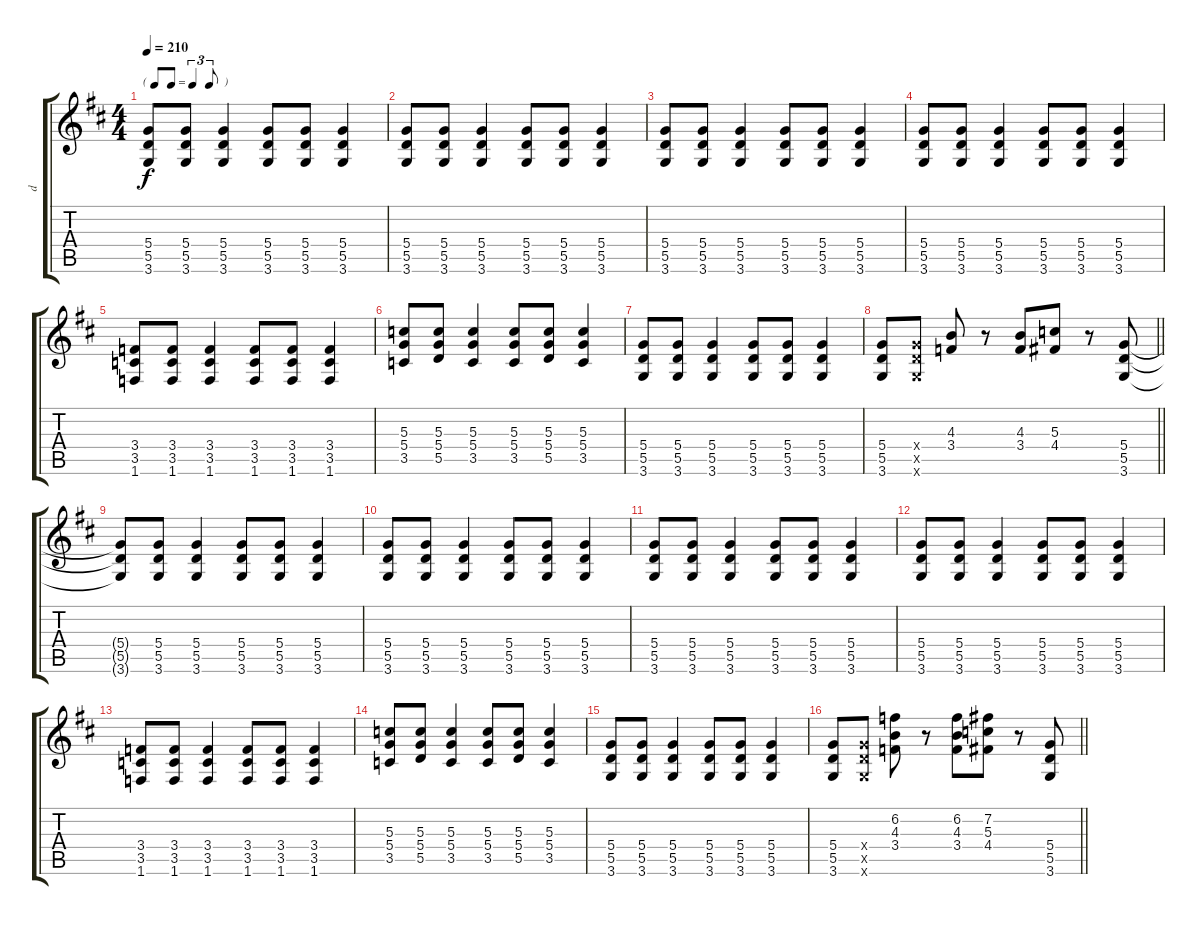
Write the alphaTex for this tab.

\track ("d" "d") {instrument distortionguitar}
\staff {score tabs}
\tuning (E4 B3 G3 D3 A2 E2) {hide}
\ts (4 4)
\tf triplet8th
\tempo 210
\clef g2
\ks d
(5.4 5.5 3.6).8{dy f} (5.4 5.5 3.6).8 (5.4 5.5 3.6).4 (5.4 5.5 3.6).8 (5.4 5.5 3.6).8 (5.4 5.5 3.6).4 |
(5.4 5.5 3.6).8 (5.4 5.5 3.6).8 (5.4 5.5 3.6).4 (5.4 5.5 3.6).8 (5.4 5.5 3.6).8 (5.4 5.5 3.6).4 |
(5.4 5.5 3.6).8 (5.4 5.5 3.6).8 (5.4 5.5 3.6).4 (5.4 5.5 3.6).8 (5.4 5.5 3.6).8 (5.4 5.5 3.6).4 |
(5.4 5.5 3.6).8 (5.4 5.5 3.6).8 (5.4 5.5 3.6).4 (5.4 5.5 3.6).8 (5.4 5.5 3.6).8 (5.4 5.5 3.6).4 |
(3.4 3.5 1.6).8 (3.4 3.5 1.6).8 (3.4 3.5 1.6).4 (3.4 3.5 1.6).8 (3.4 3.5 1.6).8 (3.4 3.5 1.6).4 |
(5.3 5.4 3.5).8 (5.3 5.4 5.5).8 (5.3 5.4 3.5).4 (5.3 5.4 3.5).8 (5.3 5.4 5.5).8 (5.3 5.4 3.5).4 |
(5.4 5.5 3.6).8 (5.4 5.5 3.6).8 (5.4 5.5 3.6).4 (5.4 5.5 3.6).8 (5.4 5.5 3.6).8 (5.4 5.5 3.6).4 |
\barLineRight lightlight
(5.4 5.5 3.6).8 (5.4{x} 5.5{x} 3.6{x}).8 (4.3 3.4).8 r.8 (4.3 3.4).8 (5.3 4.4).8 r.8 (5.4 5.5 3.6).8 |
(5.4{t} 5.5{t} 3.6{t}).8 (5.4 5.5 3.6).8 (5.4 5.5 3.6).4 (5.4 5.5 3.6).8 (5.4 5.5 3.6).8 (5.4 5.5 3.6).4 |
(5.4 5.5 3.6).8 (5.4 5.5 3.6).8 (5.4 5.5 3.6).4 (5.4 5.5 3.6).8 (5.4 5.5 3.6).8 (5.4 5.5 3.6).4 |
(5.4 5.5 3.6).8 (5.4 5.5 3.6).8 (5.4 5.5 3.6).4 (5.4 5.5 3.6).8 (5.4 5.5 3.6).8 (5.4 5.5 3.6).4 |
(5.4 5.5 3.6).8 (5.4 5.5 3.6).8 (5.4 5.5 3.6).4 (5.4 5.5 3.6).8 (5.4 5.5 3.6).8 (5.4 5.5 3.6).4 |
(3.4 3.5 1.6).8 (3.4 3.5 1.6).8 (3.4 3.5 1.6).4 (3.4 3.5 1.6).8 (3.4 3.5 1.6).8 (3.4 3.5 1.6).4 |
(5.3 5.4 3.5).8 (5.3 5.4 5.5).8 (5.3 5.4 3.5).4 (5.3 5.4 3.5).8 (5.3 5.4 5.5).8 (5.3 5.4 3.5).4 |
(5.4 5.5 3.6).8 (5.4 5.5 3.6).8 (5.4 5.5 3.6).4 (5.4 5.5 3.6).8 (5.4 5.5 3.6).8 (5.4 5.5 3.6).4 |
\barLineRight lightlight
(5.4 5.5 3.6).8 (5.4{x} 5.5{x} 3.6{x}).8 (6.2 4.3 3.4).8 r.8 (6.2 4.3 3.4).8 (7.2 5.3 4.4).8 r.8 (5.4 5.5 3.6).8
